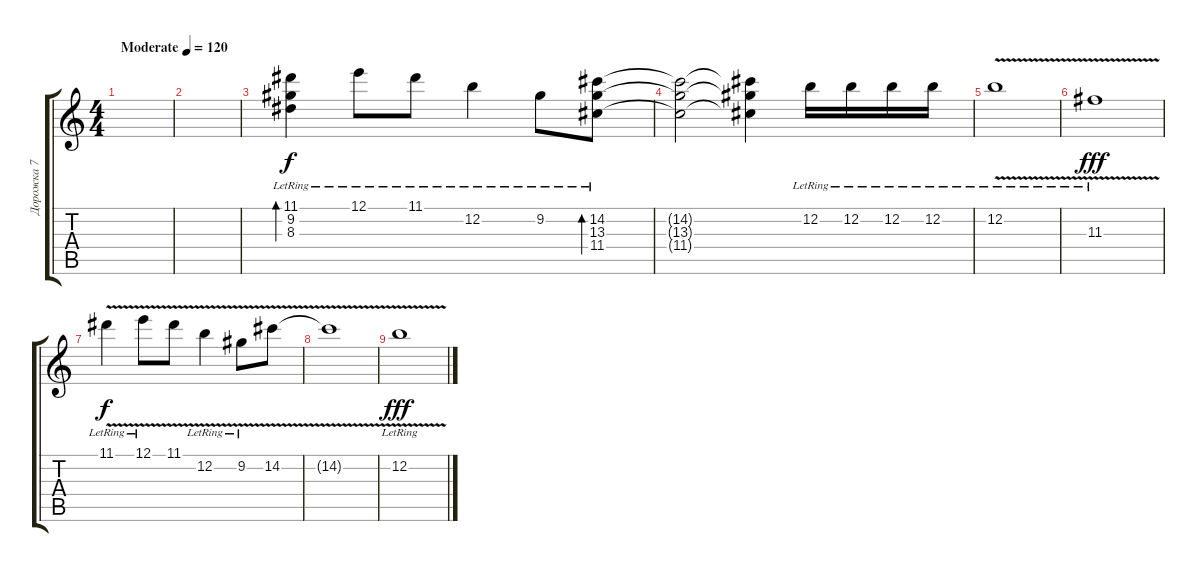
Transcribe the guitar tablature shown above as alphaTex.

\track ("Дорожка 7" "Дорожка 7") {instrument electricguitarclean}
\staff {score tabs}
\tuning (E4 B3 G3 D3 A2 E2) {hide}
\ts (4 4)
\tempo (120 "Moderate")
\clef g2
\ks c
|
|
(11.1{lr} 9.2{lr} 8.3{lr}).4{bd 480} 12.1{lr}.8 11.1{lr}.8 12.2{lr}.4 9.2{lr}.8 (14.2{lr} 13.3{lr} 11.4{lr}).8{bd 480} |
(14.2{t} 13.3{t} 11.4{t}).2 (14.2{t} 13.3{t} 11.4{t}).4 12.2{lr}.16 12.2{lr}.16 12.2{lr}.16 12.2{lr}.16 |
12.2{v lr}.1 |
11.3{v lr}.1{dy fff} |
11.1{v lr}.4{dy f} 12.1{v lr}.8 11.1{v}.8 12.2{v lr}.4 9.2{v lr}.8 14.2{v}.8 |
14.2{v t}.1 |
12.2{v lr}.1{dy fff}
